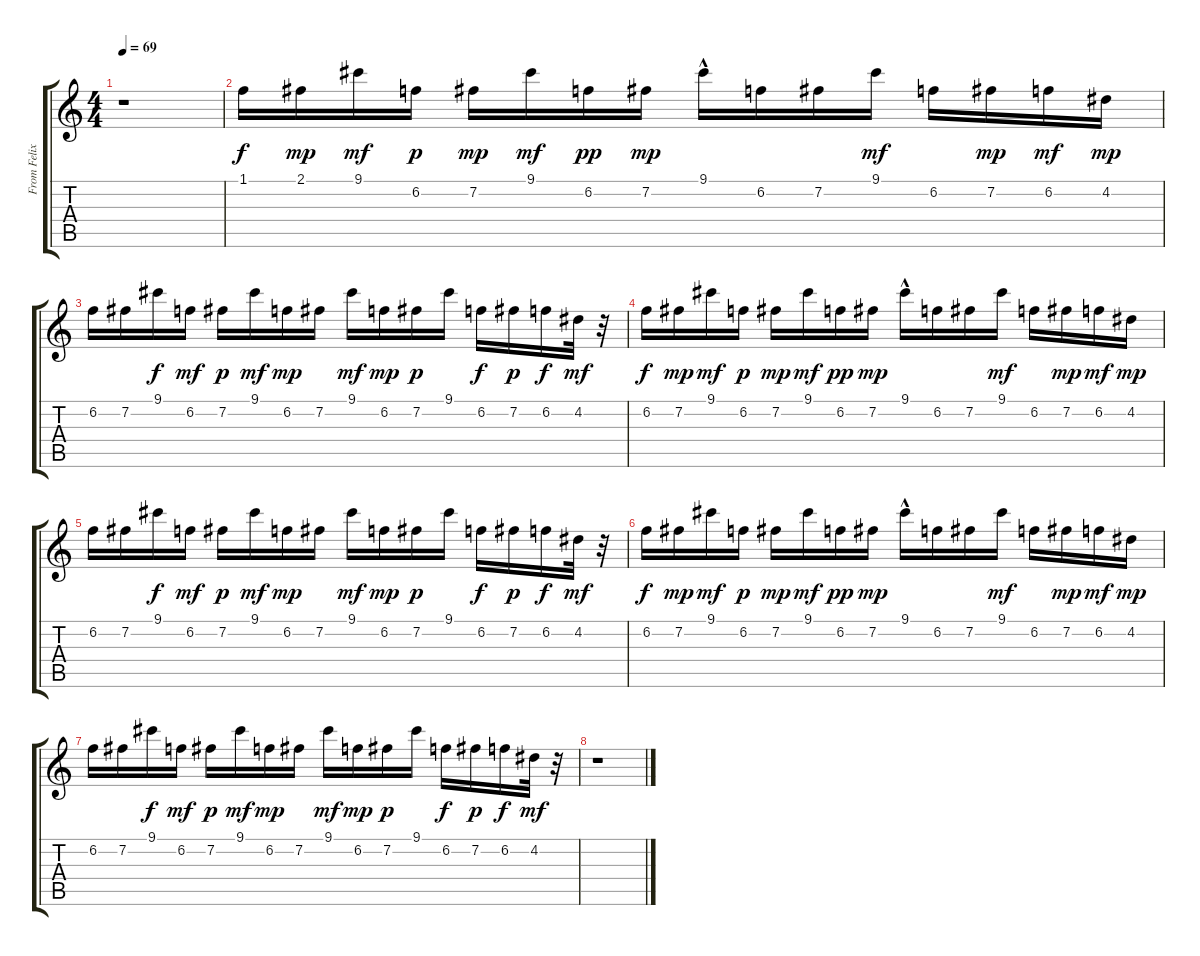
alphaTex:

\track ("From Felix Profis collection" "From Felix") {instrument acousticguitarnylon}
\staff {score tabs}
\tuning (E4 B3 G3 D3 A2 E2) {hide}
\ts (4 4)
\tempo 69
\clef g2
\ks c
r.1{dy ff} |
1.1.16{dy f} 2.1.16{dy mp} 9.1.16{dy mf} 6.2.16{dy p} 7.2.16{dy mp} 9.1.16{dy mf} 6.2.16{dy pp} 7.2.16{dy mp} 9.1{hac}.16 6.2.16 7.2.16 9.1.16{dy mf} 6.2.16 7.2.16{dy mp} 6.2.16{dy mf} 4.2.16{dy mp} |
6.2.16 7.2.16 9.1.16{dy f} 6.2.16{dy mf} 7.2.16{dy p} 9.1.16{dy mf} 6.2.16{dy mp} 7.2.16 9.1.16{dy mf} 6.2.16{dy mp} 7.2.16{dy p} 9.1.16 6.2.16{dy f} 7.2.16{dy p} 6.2.16{dy f} 4.2.32{dy mf} r.32 |
6.2.16{dy f} 7.2.16{dy mp} 9.1.16{dy mf} 6.2.16{dy p} 7.2.16{dy mp} 9.1.16{dy mf} 6.2.16{dy pp} 7.2.16{dy mp} 9.1{hac}.16 6.2.16 7.2.16 9.1.16{dy mf} 6.2.16 7.2.16{dy mp} 6.2.16{dy mf} 4.2.16{dy mp} |
6.2.16 7.2.16 9.1.16{dy f} 6.2.16{dy mf} 7.2.16{dy p} 9.1.16{dy mf} 6.2.16{dy mp} 7.2.16 9.1.16{dy mf} 6.2.16{dy mp} 7.2.16{dy p} 9.1.16 6.2.16{dy f} 7.2.16{dy p} 6.2.16{dy f} 4.2.32{dy mf} r.32 |
6.2.16{dy f} 7.2.16{dy mp} 9.1.16{dy mf} 6.2.16{dy p} 7.2.16{dy mp} 9.1.16{dy mf} 6.2.16{dy pp} 7.2.16{dy mp} 9.1{hac}.16 6.2.16 7.2.16 9.1.16{dy mf} 6.2.16 7.2.16{dy mp} 6.2.16{dy mf} 4.2.16{dy mp} |
6.2.16 7.2.16 9.1.16{dy f} 6.2.16{dy mf} 7.2.16{dy p} 9.1.16{dy mf} 6.2.16{dy mp} 7.2.16 9.1.16{dy mf} 6.2.16{dy mp} 7.2.16{dy p} 9.1.16 6.2.16{dy f} 7.2.16{dy p} 6.2.16{dy f} 4.2.32{dy mf} r.32 |
r.1
